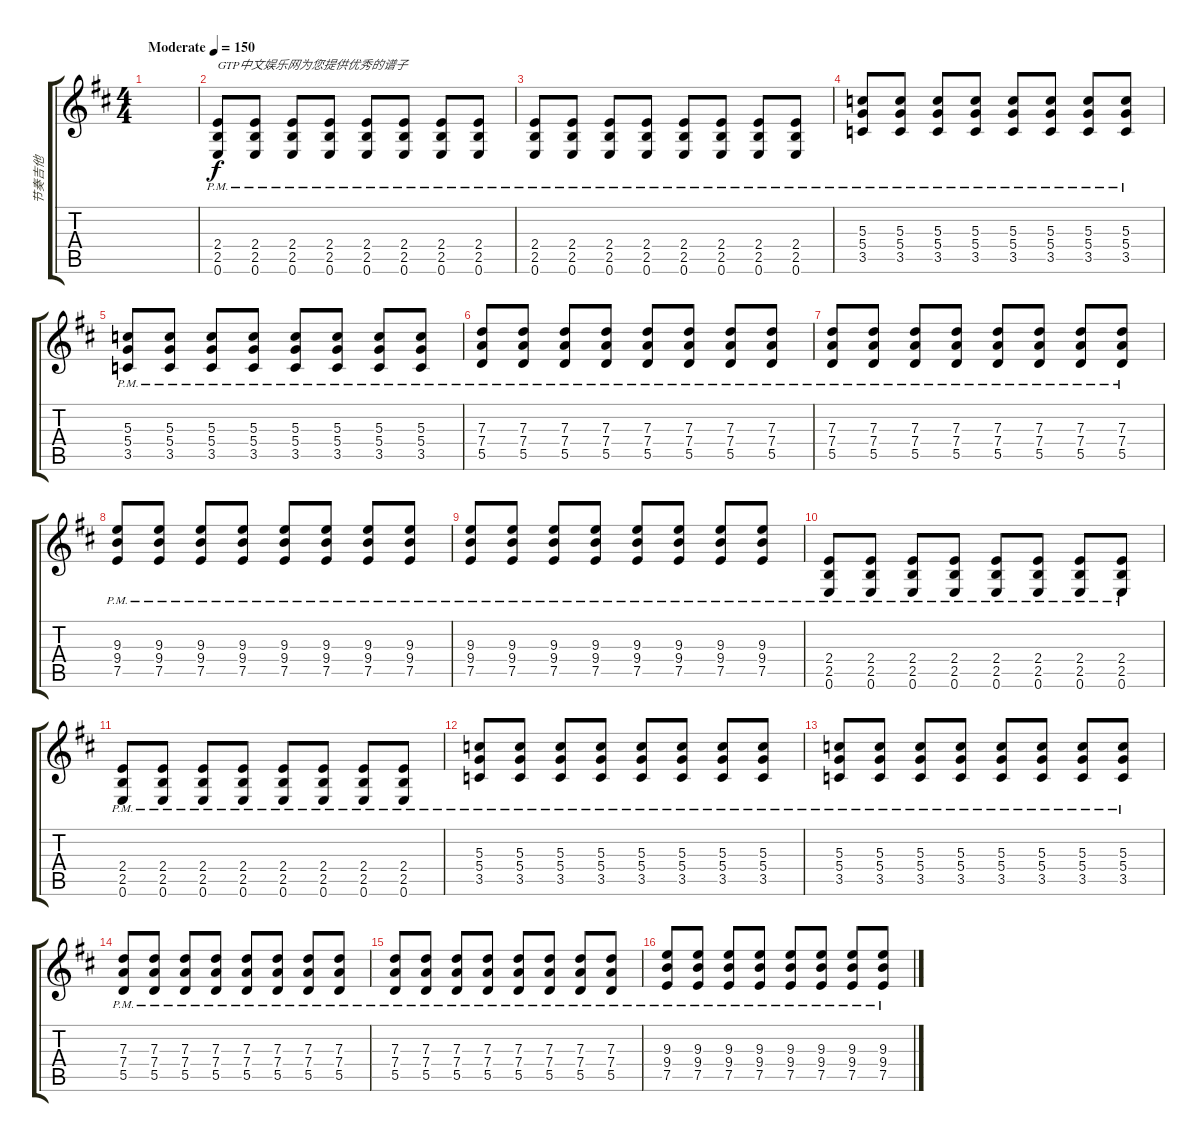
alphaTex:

\track ("节奏吉他" "节奏吉他") {instrument distortionguitar}
\staff {score tabs}
\tuning (E4 B3 G3 D3 A2 E2) {hide}
\ts (4 4)
\tempo (150 "Moderate")
\clef g2
\ks bminor
|
(2.4{pm} 2.5{pm} 0.6{pm}).8{txt "GTP中文娱乐网为您提供优秀的谱子"} (2.4{pm} 2.5{pm} 0.6{pm}).8 (2.4{pm} 2.5{pm} 0.6{pm}).8 (2.4{pm} 2.5{pm} 0.6{pm}).8 (2.4{pm} 2.5{pm} 0.6{pm}).8 (2.4{pm} 2.5{pm} 0.6{pm}).8 (2.4{pm} 2.5{pm} 0.6{pm}).8 (2.4{pm} 2.5{pm} 0.6{pm}).8 |
(2.4{pm} 2.5{pm} 0.6{pm}).8 (2.4{pm} 2.5{pm} 0.6{pm}).8 (2.4{pm} 2.5{pm} 0.6{pm}).8 (2.4{pm} 2.5{pm} 0.6{pm}).8 (2.4{pm} 2.5{pm} 0.6{pm}).8 (2.4{pm} 2.5{pm} 0.6{pm}).8 (2.4{pm} 2.5{pm} 0.6{pm}).8 (2.4{pm} 2.5{pm} 0.6{pm}).8 |
(5.3{pm} 5.4{pm} 3.5{pm}).8 (5.3{pm} 5.4{pm} 3.5{pm}).8 (5.3{pm} 5.4{pm} 3.5{pm}).8 (5.3{pm} 5.4{pm} 3.5{pm}).8 (5.3{pm} 5.4{pm} 3.5{pm}).8 (5.3{pm} 5.4{pm} 3.5{pm}).8 (5.3{pm} 5.4{pm} 3.5{pm}).8 (5.3{pm} 5.4{pm} 3.5{pm}).8 |
(5.3{pm} 5.4{pm} 3.5{pm}).8 (5.3{pm} 5.4{pm} 3.5{pm}).8 (5.3{pm} 5.4{pm} 3.5{pm}).8 (5.3{pm} 5.4{pm} 3.5{pm}).8 (5.3{pm} 5.4{pm} 3.5{pm}).8 (5.3{pm} 5.4{pm} 3.5{pm}).8 (5.3{pm} 5.4{pm} 3.5{pm}).8 (5.3{pm} 5.4{pm} 3.5{pm}).8 |
(7.3{pm} 7.4{pm} 5.5{pm}).8 (7.3{pm} 7.4{pm} 5.5{pm}).8 (7.3{pm} 7.4{pm} 5.5{pm}).8 (7.3{pm} 7.4{pm} 5.5{pm}).8 (7.3{pm} 7.4{pm} 5.5{pm}).8 (7.3{pm} 7.4{pm} 5.5{pm}).8 (7.3{pm} 7.4{pm} 5.5{pm}).8 (7.3{pm} 7.4{pm} 5.5{pm}).8 |
(7.3{pm} 7.4{pm} 5.5{pm}).8 (7.3{pm} 7.4{pm} 5.5{pm}).8 (7.3{pm} 7.4{pm} 5.5{pm}).8 (7.3{pm} 7.4{pm} 5.5{pm}).8 (7.3{pm} 7.4{pm} 5.5{pm}).8 (7.3{pm} 7.4{pm} 5.5{pm}).8 (7.3{pm} 7.4{pm} 5.5{pm}).8 (7.3{pm} 7.4{pm} 5.5{pm}).8 |
(9.3{pm} 9.4{pm} 7.5{pm}).8 (9.3{pm} 9.4{pm} 7.5{pm}).8 (9.3{pm} 9.4{pm} 7.5{pm}).8 (9.3{pm} 9.4{pm} 7.5{pm}).8 (9.3{pm} 9.4{pm} 7.5{pm}).8 (9.3{pm} 9.4{pm} 7.5{pm}).8 (9.3{pm} 9.4{pm} 7.5{pm}).8 (9.3{pm} 9.4{pm} 7.5{pm}).8 |
(9.3{pm} 9.4{pm} 7.5{pm}).8 (9.3{pm} 9.4{pm} 7.5{pm}).8 (9.3{pm} 9.4{pm} 7.5{pm}).8 (9.3{pm} 9.4{pm} 7.5{pm}).8 (9.3{pm} 9.4{pm} 7.5{pm}).8 (9.3{pm} 9.4{pm} 7.5{pm}).8 (9.3{pm} 9.4{pm} 7.5{pm}).8 (9.3{pm} 9.4{pm} 7.5{pm}).8 |
(2.4{pm} 2.5{pm} 0.6{pm}).8 (2.4{pm} 2.5{pm} 0.6{pm}).8 (2.4{pm} 2.5{pm} 0.6{pm}).8 (2.4{pm} 2.5{pm} 0.6{pm}).8 (2.4{pm} 2.5{pm} 0.6{pm}).8 (2.4{pm} 2.5{pm} 0.6{pm}).8 (2.4{pm} 2.5{pm} 0.6{pm}).8 (2.4{pm} 2.5{pm} 0.6{pm}).8 |
(2.4{pm} 2.5{pm} 0.6{pm}).8 (2.4{pm} 2.5{pm} 0.6{pm}).8 (2.4{pm} 2.5{pm} 0.6{pm}).8 (2.4{pm} 2.5{pm} 0.6{pm}).8 (2.4{pm} 2.5{pm} 0.6{pm}).8 (2.4{pm} 2.5{pm} 0.6{pm}).8 (2.4{pm} 2.5{pm} 0.6{pm}).8 (2.4{pm} 2.5{pm} 0.6{pm}).8 |
(5.3{pm} 5.4{pm} 3.5{pm}).8 (5.3{pm} 5.4{pm} 3.5{pm}).8 (5.3{pm} 5.4{pm} 3.5{pm}).8 (5.3{pm} 5.4{pm} 3.5{pm}).8 (5.3{pm} 5.4{pm} 3.5{pm}).8 (5.3{pm} 5.4{pm} 3.5{pm}).8 (5.3{pm} 5.4{pm} 3.5{pm}).8 (5.3{pm} 5.4{pm} 3.5{pm}).8 |
(5.3{pm} 5.4{pm} 3.5{pm}).8 (5.3{pm} 5.4{pm} 3.5{pm}).8 (5.3{pm} 5.4{pm} 3.5{pm}).8 (5.3{pm} 5.4{pm} 3.5{pm}).8 (5.3{pm} 5.4{pm} 3.5{pm}).8 (5.3{pm} 5.4{pm} 3.5{pm}).8 (5.3{pm} 5.4{pm} 3.5{pm}).8 (5.3{pm} 5.4{pm} 3.5{pm}).8 |
(7.3{pm} 7.4{pm} 5.5{pm}).8 (7.3{pm} 7.4{pm} 5.5{pm}).8 (7.3{pm} 7.4{pm} 5.5{pm}).8 (7.3{pm} 7.4{pm} 5.5{pm}).8 (7.3{pm} 7.4{pm} 5.5{pm}).8 (7.3{pm} 7.4{pm} 5.5{pm}).8 (7.3{pm} 7.4{pm} 5.5{pm}).8 (7.3{pm} 7.4{pm} 5.5{pm}).8 |
(7.3{pm} 7.4{pm} 5.5{pm}).8 (7.3{pm} 7.4{pm} 5.5{pm}).8 (7.3{pm} 7.4{pm} 5.5{pm}).8 (7.3{pm} 7.4{pm} 5.5{pm}).8 (7.3{pm} 7.4{pm} 5.5{pm}).8 (7.3{pm} 7.4{pm} 5.5{pm}).8 (7.3{pm} 7.4{pm} 5.5{pm}).8 (7.3{pm} 7.4{pm} 5.5{pm}).8 |
(9.3{pm} 9.4{pm} 7.5{pm}).8 (9.3{pm} 9.4{pm} 7.5{pm}).8 (9.3{pm} 9.4{pm} 7.5{pm}).8 (9.3{pm} 9.4{pm} 7.5{pm}).8 (9.3{pm} 9.4{pm} 7.5{pm}).8 (9.3{pm} 9.4{pm} 7.5{pm}).8 (9.3{pm} 9.4{pm} 7.5{pm}).8 (9.3{pm} 9.4{pm} 7.5{pm}).8
